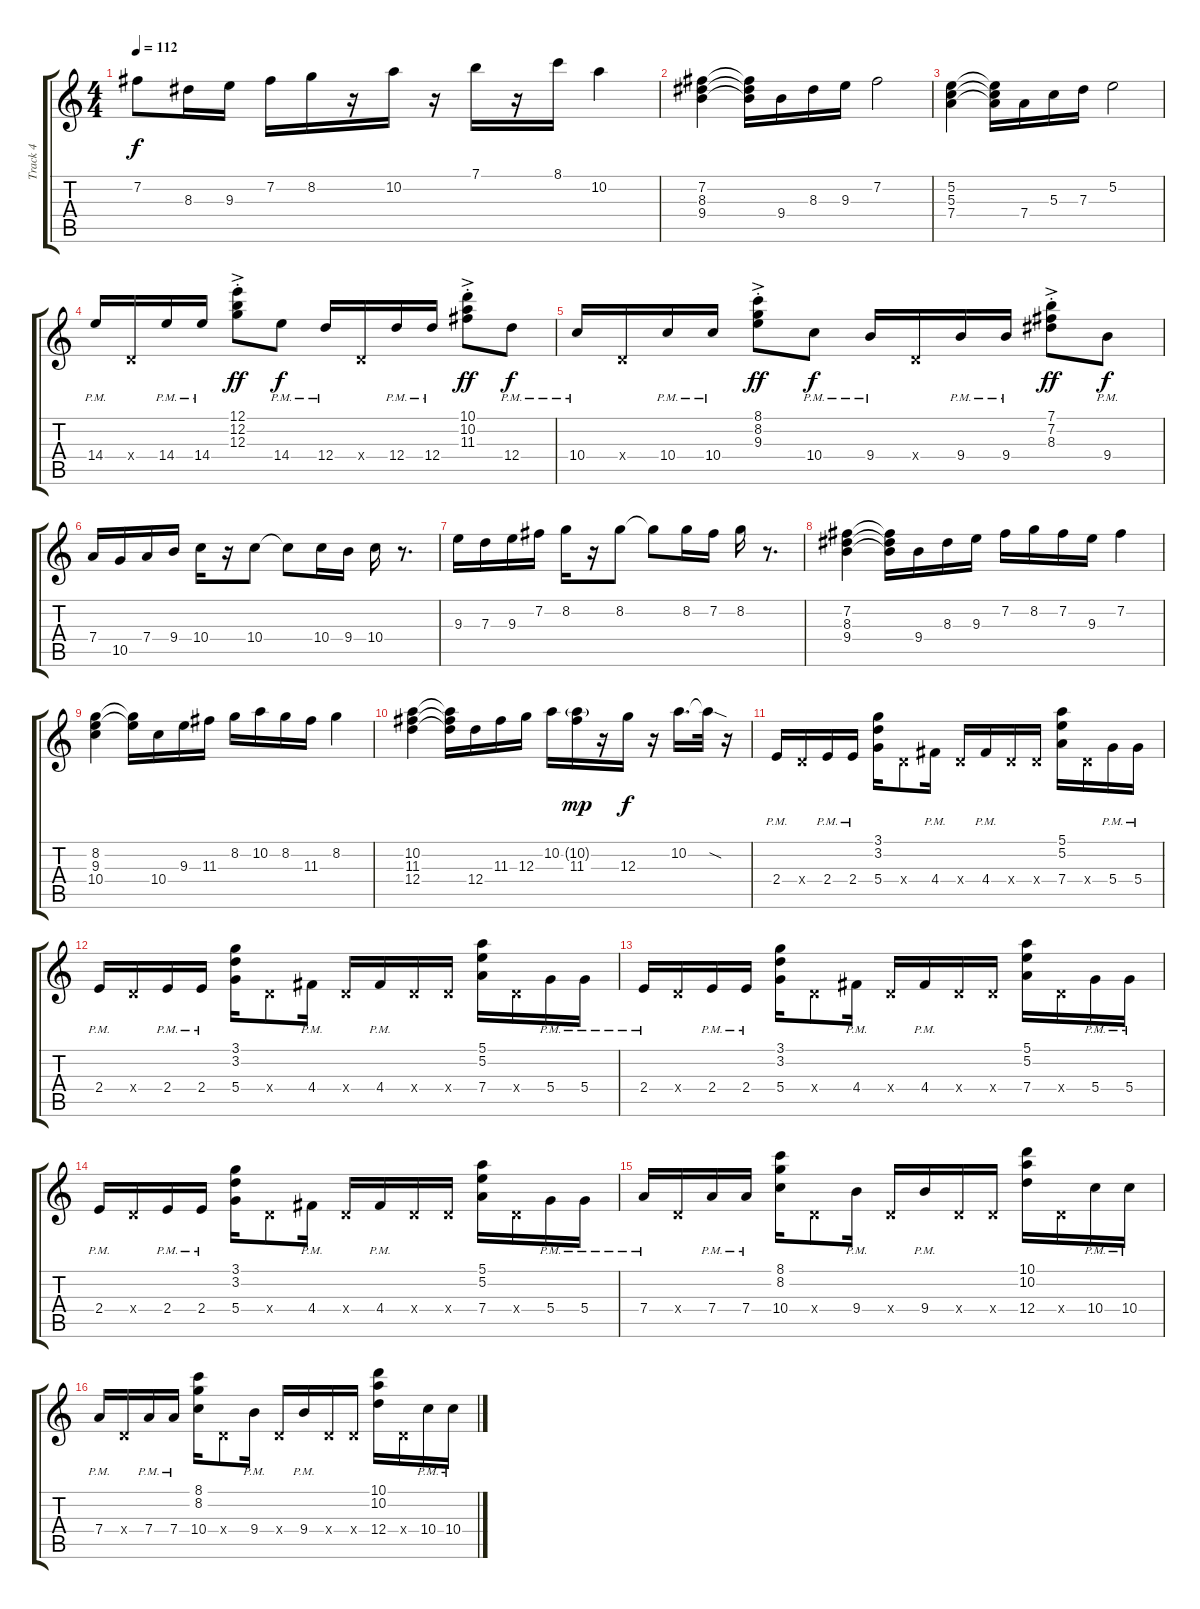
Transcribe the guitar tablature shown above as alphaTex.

\track ("Track 4" "Track 4") {instrument distortionguitar}
\staff {score tabs}
\tuning (E4 B3 G3 D3 A2 E2) {hide}
\ts (4 4)
\tempo 112
\clef g2
\ks c
7.2.8{dy f} 8.3.16 9.3.16 7.2.16 8.2.16 r.16 10.2.16 r.16 7.1.16 r.16 8.1.16 10.2.4 |
(7.2 8.3 9.4).4 (7.2{t} 8.3{t} 9.4{t}).16 9.4.16 8.3.16 9.3.16 7.2.2 |
(5.2 5.3 7.4).4 (5.2{t} 5.3{t} 7.4{t}).16 7.4.16 5.3.16 7.3.16 5.2.2 |
14.4{pm}.16 0.4{x}.16 14.4{pm}.16 14.4{pm}.16 (12.1{ac st} 12.2{ac st} 12.3{ac st}).8{dy ff} 14.4{pm}.8{dy f} 12.4{pm}.16 0.4{x}.16 12.4{pm}.16 12.4{pm}.16 (10.1{ac st} 10.2{ac st} 11.3{ac st}).8{dy ff} 12.4{pm}.8{dy f} |
10.4{pm}.16 0.4{x}.16 10.4{pm}.16 10.4{pm}.16 (8.1{ac st} 8.2{ac st} 9.3{ac st}).8{dy ff} 10.4{pm}.8{dy f} 9.4{pm}.16 0.4{x}.16 9.4{pm}.16 9.4{pm}.16 (7.1{ac st} 7.2{ac st} 8.3{ac st}).8{dy ff} 9.4{pm}.8{dy f} |
7.4.16 10.5.16 7.4.16 9.4.16 10.4.16 r.16 10.4.8 10.4{t}.8 10.4.16 9.4.16 10.4.16 r.8{d} |
9.3.16 7.3.16 9.3.16 7.2.16 8.2.16 r.16 8.2.8 8.2{t}.8 8.2.16 7.2.16 8.2.16 r.8{d} |
(7.2 8.3 9.4).4 (7.2{t} 8.3{t} 9.4{t}).16 9.4.16 8.3.16 9.3.16 7.2.16 8.2.16 7.2.16 9.3.16 7.2.4 |
(8.2 9.3 10.4).4 (8.2{t} 9.3{t}).16 10.4.16 9.3.16 11.3.16 8.2.16 10.2.16 8.2.16 11.3.16 8.2.4 |
(10.2 11.3 12.4).4 (10.2{t} 11.3{t} 12.4{t}).16 12.4.16 11.3.16 12.3.16 10.2.16 (10.2{g} 11.3).16{dy mp} r.16 12.3.16{dy f} r.16 10.2.16{d} 10.2{sod t}.32 r.16 |
2.4{pm}.16 0.4{x}.16 2.4{pm}.16 2.4{pm}.16 (3.1 3.2 5.4).16 0.4{x}.8 4.4{pm}.16 0.4{x}.16 4.4{pm}.16 0.4{x}.16 0.4{x}.16 (5.1 5.2 7.4).16 0.4{x}.16 5.4{pm}.16 5.4{pm}.16 |
2.4{pm}.16 0.4{x}.16 2.4{pm}.16 2.4{pm}.16 (3.1 3.2 5.4).16 0.4{x}.8 4.4{pm}.16 0.4{x}.16 4.4{pm}.16 0.4{x}.16 0.4{x}.16 (5.1 5.2 7.4).16 0.4{x}.16 5.4{pm}.16 5.4{pm}.16 |
2.4{pm}.16 0.4{x}.16 2.4{pm}.16 2.4{pm}.16 (3.1 3.2 5.4).16 0.4{x}.8 4.4{pm}.16 0.4{x}.16 4.4{pm}.16 0.4{x}.16 0.4{x}.16 (5.1 5.2 7.4).16 0.4{x}.16 5.4{pm}.16 5.4{pm}.16 |
2.4{pm}.16 0.4{x}.16 2.4{pm}.16 2.4{pm}.16 (3.1 3.2 5.4).16 0.4{x}.8 4.4{pm}.16 0.4{x}.16 4.4{pm}.16 0.4{x}.16 0.4{x}.16 (5.1 5.2 7.4).16 0.4{x}.16 5.4{pm}.16 5.4{pm}.16 |
7.4{pm}.16 0.4{x}.16 7.4{pm}.16 7.4{pm}.16 (8.1 8.2 10.4).16 0.4{x}.8 9.4{pm}.16 0.4{x}.16 9.4{pm}.16 0.4{x}.16 0.4{x}.16 (10.1 10.2 12.4).16 0.4{x}.16 10.4{pm}.16 10.4{pm}.16 |
7.4{pm}.16 0.4{x}.16 7.4{pm}.16 7.4{pm}.16 (8.1 8.2 10.4).16 0.4{x}.8 9.4{pm}.16 0.4{x}.16 9.4{pm}.16 0.4{x}.16 0.4{x}.16 (10.1 10.2 12.4).16 0.4{x}.16 10.4{pm}.16 10.4{pm}.16
